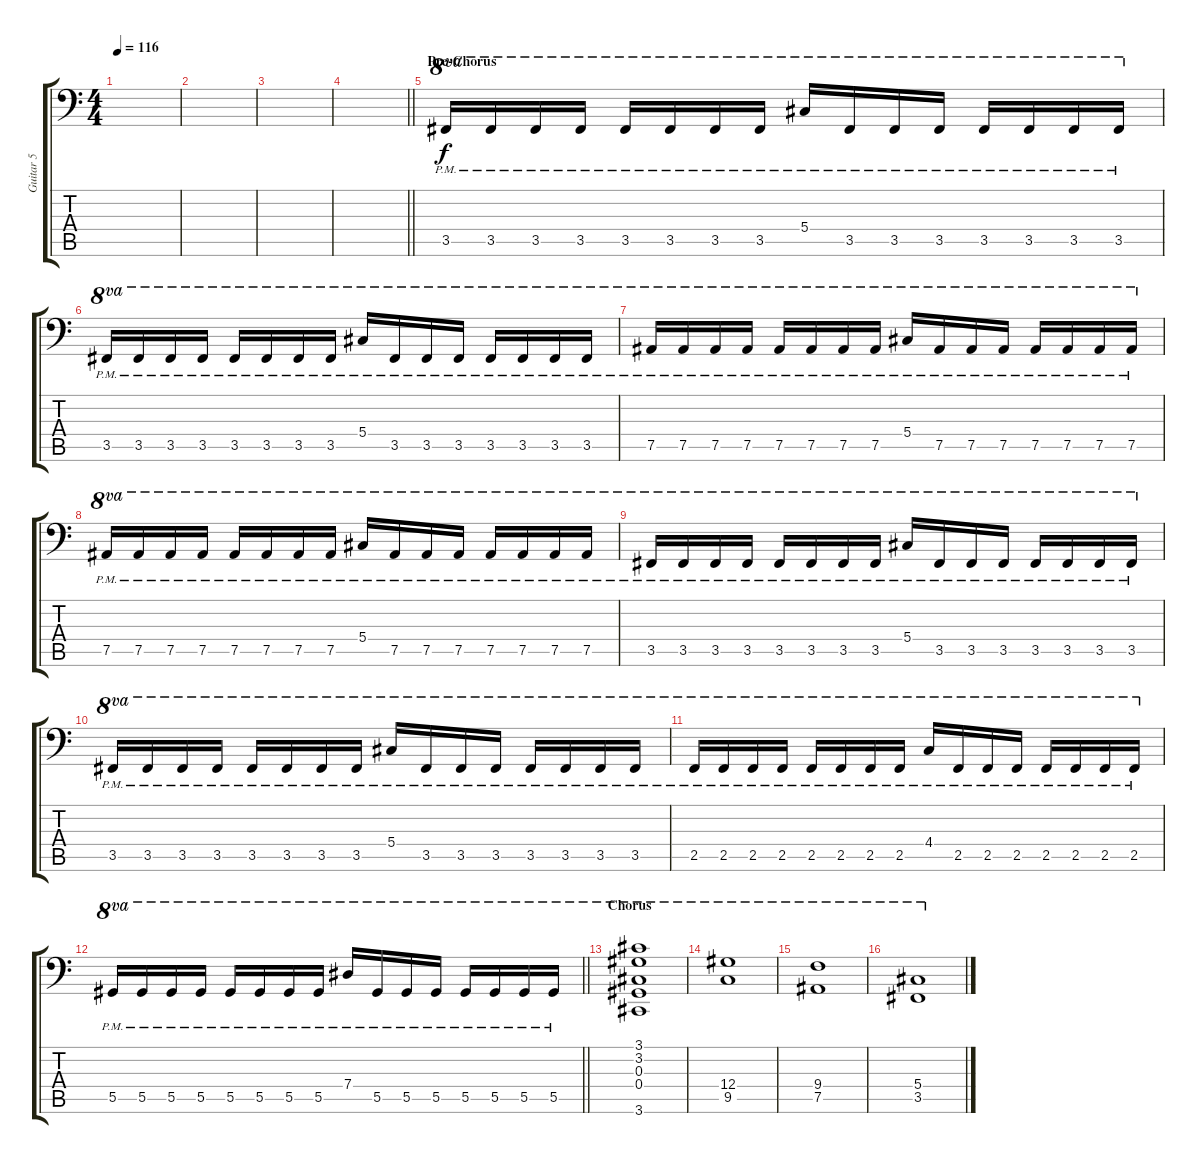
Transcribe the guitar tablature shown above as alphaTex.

\track ("Guitar 5" "Guitar 5") {instrument distortionguitar}
\staff {score tabs}
\tuning (Bb3 F3 Db3 Ab2 Eb2 Bb1) {hide}
\ts (4 4)
\tempo 116
\clef f4
\ks c
|
|
|
\barLineRight lightlight
|
\section ("" "Pre-Chorus")
3.5{pm}.16{ot 8va} 3.5{pm}.16{ot 8va} 3.5{pm}.16{ot 8va} 3.5{pm}.16{ot 8va} 3.5{pm}.16{ot 8va} 3.5{pm}.16{ot 8va} 3.5{pm}.16{ot 8va} 3.5{pm}.16{ot 8va} 5.4{pm}.16{ot 8va} 3.5{pm}.16{ot 8va} 3.5{pm}.16{ot 8va} 3.5{pm}.16{ot 8va} 3.5{pm}.16{ot 8va} 3.5{pm}.16{ot 8va} 3.5{pm}.16{ot 8va} 3.5{pm}.16{ot 8va} |
3.5{pm}.16{ot 8va} 3.5{pm}.16{ot 8va} 3.5{pm}.16{ot 8va} 3.5{pm}.16{ot 8va} 3.5{pm}.16{ot 8va} 3.5{pm}.16{ot 8va} 3.5{pm}.16{ot 8va} 3.5{pm}.16{ot 8va} 5.4{pm}.16{ot 8va} 3.5{pm}.16{ot 8va} 3.5{pm}.16{ot 8va} 3.5{pm}.16{ot 8va} 3.5{pm}.16{ot 8va} 3.5{pm}.16{ot 8va} 3.5{pm}.16{ot 8va} 3.5{pm}.16{ot 8va} |
7.5{pm}.16{ot 8va} 7.5{pm}.16{ot 8va} 7.5{pm}.16{ot 8va} 7.5{pm}.16{ot 8va} 7.5{pm}.16{ot 8va} 7.5{pm}.16{ot 8va} 7.5{pm}.16{ot 8va} 7.5{pm}.16{ot 8va} 5.4{pm}.16{ot 8va} 7.5{pm}.16{ot 8va} 7.5{pm}.16{ot 8va} 7.5{pm}.16{ot 8va} 7.5{pm}.16{ot 8va} 7.5{pm}.16{ot 8va} 7.5{pm}.16{ot 8va} 7.5{pm}.16{ot 8va} |
7.5{pm}.16{ot 8va} 7.5{pm}.16{ot 8va} 7.5{pm}.16{ot 8va} 7.5{pm}.16{ot 8va} 7.5{pm}.16{ot 8va} 7.5{pm}.16{ot 8va} 7.5{pm}.16{ot 8va} 7.5{pm}.16{ot 8va} 5.4{pm}.16{ot 8va} 7.5{pm}.16{ot 8va} 7.5{pm}.16{ot 8va} 7.5{pm}.16{ot 8va} 7.5{pm}.16{ot 8va} 7.5{pm}.16{ot 8va} 7.5{pm}.16{ot 8va} 7.5{pm}.16{ot 8va} |
3.5{pm}.16{ot 8va} 3.5{pm}.16{ot 8va} 3.5{pm}.16{ot 8va} 3.5{pm}.16{ot 8va} 3.5{pm}.16{ot 8va} 3.5{pm}.16{ot 8va} 3.5{pm}.16{ot 8va} 3.5{pm}.16{ot 8va} 5.4{pm}.16{ot 8va} 3.5{pm}.16{ot 8va} 3.5{pm}.16{ot 8va} 3.5{pm}.16{ot 8va} 3.5{pm}.16{ot 8va} 3.5{pm}.16{ot 8va} 3.5{pm}.16{ot 8va} 3.5{pm}.16{ot 8va} |
3.5{pm}.16{ot 8va} 3.5{pm}.16{ot 8va} 3.5{pm}.16{ot 8va} 3.5{pm}.16{ot 8va} 3.5{pm}.16{ot 8va} 3.5{pm}.16{ot 8va} 3.5{pm}.16{ot 8va} 3.5{pm}.16{ot 8va} 5.4{pm}.16{ot 8va} 3.5{pm}.16{ot 8va} 3.5{pm}.16{ot 8va} 3.5{pm}.16{ot 8va} 3.5{pm}.16{ot 8va} 3.5{pm}.16{ot 8va} 3.5{pm}.16{ot 8va} 3.5{pm}.16{ot 8va} |
2.5{pm}.16{ot 8va} 2.5{pm}.16{ot 8va} 2.5{pm}.16{ot 8va} 2.5{pm}.16{ot 8va} 2.5{pm}.16{ot 8va} 2.5{pm}.16{ot 8va} 2.5{pm}.16{ot 8va} 2.5{pm}.16{ot 8va} 4.4{pm}.16{ot 8va} 2.5{pm}.16{ot 8va} 2.5{pm}.16{ot 8va} 2.5{pm}.16{ot 8va} 2.5{pm}.16{ot 8va} 2.5{pm}.16{ot 8va} 2.5{pm}.16{ot 8va} 2.5{pm}.16{ot 8va} |
\barLineRight lightlight
5.5{pm}.16{ot 8va} 5.5{pm}.16{ot 8va} 5.5{pm}.16{ot 8va} 5.5{pm}.16{ot 8va} 5.5{pm}.16{ot 8va} 5.5{pm}.16{ot 8va} 5.5{pm}.16{ot 8va} 5.5{pm}.16{ot 8va} 7.4{pm}.16{ot 8va} 5.5{pm}.16{ot 8va} 5.5{pm}.16{ot 8va} 5.5{pm}.16{ot 8va} 5.5{pm}.16{ot 8va} 5.5{pm}.16{ot 8va} 5.5{pm}.16{ot 8va} 5.5{pm}.16{ot 8va} |
\section ("" "Chorus")
(3.1 3.2 0.3 0.4 3.6).1{ot 8va volume 12} |
(12.4 9.5).1{ot 8va} |
(9.4 7.5).1{ot 8va} |
(5.4 3.5).1{ot 8va}
